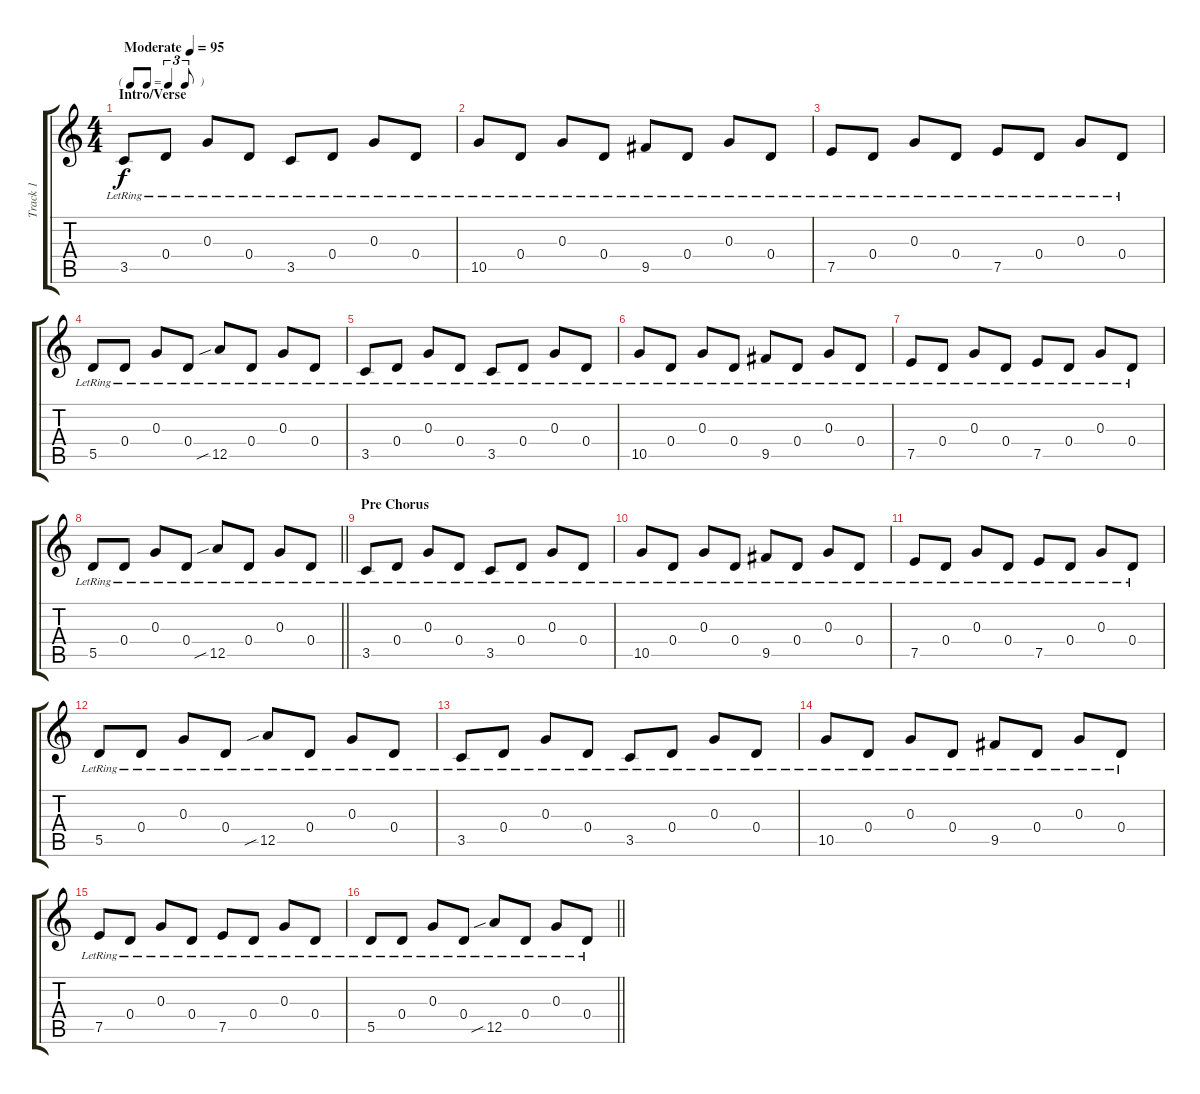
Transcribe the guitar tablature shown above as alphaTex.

\track ("Track 1" "Track 1") {instrument electricguitarclean}
\staff {score tabs}
\tuning (E4 B3 G3 D3 A2 E2) {hide}
\ts (4 4)
\tf triplet8th
\section ("" "Intro/Verse")
\tempo (95 "Moderate")
\clef g2
\ks c
3.5{lr}.8{dy f instrument electricguitarclean} 0.4{lr}.8 0.3{lr}.8 0.4{lr}.8 3.5{lr}.8 0.4{lr}.8 0.3{lr}.8 0.4{lr}.8 |
10.5{lr}.8 0.4{lr}.8 0.3{lr}.8 0.4{lr}.8 9.5{lr}.8 0.4{lr}.8 0.3{lr}.8 0.4{lr}.8 |
7.5{lr}.8 0.4{lr}.8 0.3{lr}.8 0.4{lr}.8 7.5{lr}.8 0.4{lr}.8 0.3{lr}.8 0.4{lr}.8 |
5.5{lr}.8 0.4{lr}.8 0.3{lr}.8 0.4{lr}.8 12.5{sib lr}.8 0.4{lr}.8 0.3{lr}.8 0.4{lr}.8 |
3.5{lr}.8 0.4{lr}.8 0.3{lr}.8 0.4{lr}.8 3.5{lr}.8 0.4{lr}.8 0.3{lr}.8 0.4{lr}.8 |
10.5{lr}.8 0.4{lr}.8 0.3{lr}.8 0.4{lr}.8 9.5{lr}.8 0.4{lr}.8 0.3{lr}.8 0.4{lr}.8 |
7.5{lr}.8 0.4{lr}.8 0.3{lr}.8 0.4{lr}.8 7.5{lr}.8 0.4{lr}.8 0.3{lr}.8 0.4{lr}.8 |
\barLineRight lightlight
5.5{lr}.8 0.4{lr}.8 0.3{lr}.8 0.4{lr}.8 12.5{sib lr}.8 0.4{lr}.8 0.3{lr}.8 0.4{lr}.8 |
\section ("" "Pre Chorus")
3.5{lr}.8 0.4{lr}.8 0.3{lr}.8 0.4{lr}.8 3.5{lr}.8 0.4{lr}.8 0.3{lr}.8 0.4{lr}.8 |
10.5{lr}.8 0.4{lr}.8 0.3{lr}.8 0.4{lr}.8 9.5{lr}.8 0.4{lr}.8 0.3{lr}.8 0.4{lr}.8 |
7.5{lr}.8 0.4{lr}.8 0.3{lr}.8 0.4{lr}.8 7.5{lr}.8 0.4{lr}.8 0.3{lr}.8 0.4{lr}.8 |
5.5{lr}.8 0.4{lr}.8 0.3{lr}.8 0.4{lr}.8 12.5{sib lr}.8 0.4{lr}.8 0.3{lr}.8 0.4{lr}.8 |
3.5{lr}.8 0.4{lr}.8 0.3{lr}.8 0.4{lr}.8 3.5{lr}.8 0.4{lr}.8 0.3{lr}.8 0.4{lr}.8 |
10.5{lr}.8 0.4{lr}.8 0.3{lr}.8 0.4{lr}.8 9.5{lr}.8 0.4{lr}.8 0.3{lr}.8 0.4{lr}.8 |
7.5{lr}.8 0.4{lr}.8 0.3{lr}.8 0.4{lr}.8 7.5{lr}.8 0.4{lr}.8 0.3{lr}.8 0.4{lr}.8 |
\barLineRight lightlight
5.5{lr}.8 0.4{lr}.8 0.3{lr}.8 0.4{lr}.8 12.5{sib lr}.8 0.4{lr}.8 0.3{lr}.8 0.4{lr}.8
